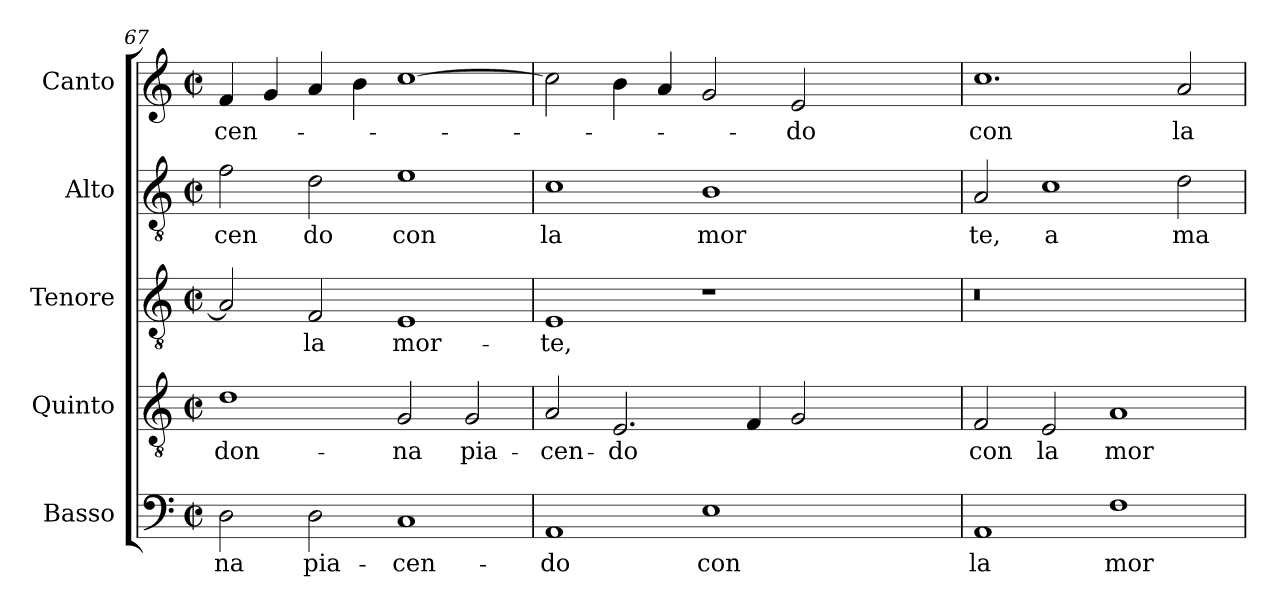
**kern	**text	**kern	**text	**kern	**text	**kern	**text	**kern	**text
*part5	*part5	*part4	*part4	*part3	*part3	*part2	*part2	*part1	*part1
*staff5	*staff5	*staff4	*staff4	*staff3	*staff3	*staff2	*staff2	*staff1	*staff1
*I"Basso	*	*I"Quinto	*	*I"Tenore	*	*I"Alto	*	*I"Canto	*
!!LO:LB:g=z
*clefF4	*	*clefGv2	*	*clefGv2	*	*clefGv2	*	*clefG2	*
*	*	*k[]	*	*k[]	*	*	*	*k[]	*
*	*	*C:	*	*C:	*	*	*	*C:	*
*M2/2	*	*M2/2	*	*M2/2	*	*M2/2	*	*M2/2	*
*met(c|)	*	*met(c|)	*	*met(c|)	*	*met(c|)	*	*met(c|)	*
=67	=67	=67	=67	=67	=67	=67	=67	=67	=67
!	!LO:LY:b:cj	!	!LO:LY:b:cj	!	!	!	!LO:LY:b:cj	!	!LO:LY:b
2D\	na	1d	-don-	2A/]	.	2f\	cen	4f/	-cen-
.	.	.	.	.	.	.	.	4g/	.
!	!LO:LY:b:cj	!	!	!	!LO:LY:b:cj	!	!LO:LY:b:cj	!	!
2D\	pia-	.	.	2F/	la	2d\	do	4a/	.
.	.	.	.	.	.	.	.	4b\	.
!	!LO:LY:b:cj	!	!LO:LY:b:cj	!	!LO:LY:b:cj	!	!LO:LY:b:cj	!	!
1C	-cen-	2G/	-na	1E	mor-	1e	con	[>1cc	.
!	!	!	!LO:LY:b:cj	!	!	!	!	!	!
.	.	2G/	pia-	.	.	.	.	.	.
=68	=68	=68	=68	=68	=68	=68	=68	=68	=68
!	!LO:LY:b:cj	!	!LO:LY:b:cj	!	!LO:LY:b:cj	!	!LO:LY:b:cj	!	!
1AA	-do	2A/	-cen-	1E	-te,	1c	la	2cc\]	.
!	!	!	!LO:LY:b:cj	!	!	!	!	!	!
.	.	2.E/	-do	.	.	.	.	4b\	.
.	.	.	.	.	.	.	.	4a/	.
!	!LO:LY:b:cj	!	!	!LO:N:vis=1	!	!	!LO:LY:b:cj	!	!
1E	con	.	.	0r	.	1B	mor	2g/	.
.	.	4F/	.	.	.	.	.	.	.
!	!	!	!	!	!	!	!	!	!LO:LY:b:cj
.	.	2G/	.	.	.	.	.	2e/	-do
1ryy	.	1ryy	.	.	.	1ryy	.	1ryy	.
=69	=69	=69	=69	=69	=69	=69	=69	=69	=69
!	!LO:LY:b:cj	!	!LO:LY:b:cj	!	!	!	!LO:LY:b:cj	!	!LO:LY:b:cj
1AA	la	2F/	con	0r	.	2A/	te,	1.cc	con
!	!	!	!LO:LY:b:cj	!	!	!	!LO:LY:b:cj	!	!
.	.	2E/	la	.	.	1c	a	.	.
!	!LO:LY:b:cj	!	!LO:LY:b:cj	!	!	!	!	!	!
1F	mor-	1A	mor-	.	.	.	.	.	.
!	!	!	!	!	!	!	!LO:LY:b:cj	!	!LO:LY:b:cj
.	.	.	.	.	.	2d\	ma	2a/	la
=	=	=	=	=	=	=	=	=	=
*-	*-	*-	*-	*-	*-	*-	*-	*-	*-
